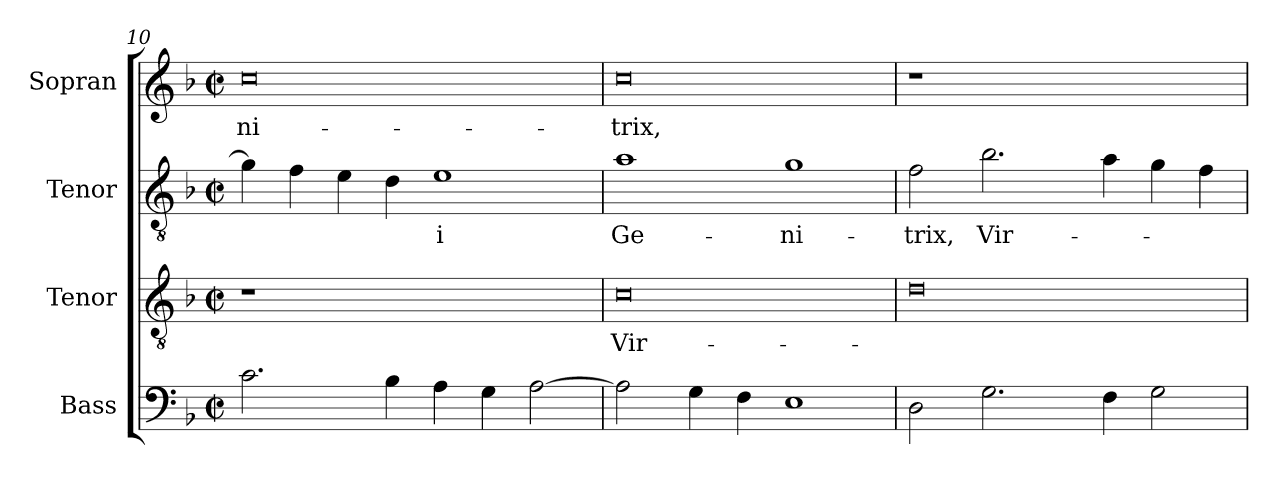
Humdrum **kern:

**kern	**kern	**text	**kern	**text	**kern	**text
*part4	*part3	*part3	*part2	*part2	*part1	*part1
*staff4	*staff3	*staff3	*staff2	*staff2	*staff1	*staff1
*I"Bass	*I"Tenor	*	*I"Tenor	*	*I"Sopran	*
*	*I'Tenor	*	*	*	*	*
*clefF4	*clefGv2	*	*clefGv2	*	*clefG2	*
*	*ITrd7c12	*	*ITrd7c12	*	*	*
*k[b-]	*k[b-]	*	*k[b-]	*	*k[b-]	*
*F:	*F:	*	*F:	*	*F:	*
*M2/2	*M2/2	*	*M2/2	*	*M2/2	*
*met(c|)	*met(c|)	*	*met(c|)	*	*met(c|)	*
=10	=10	=10	=10	=10	=10	=10
!	!LO:N:vis=1	!	!	!	!	!
!	!	!	!	!	!	!LO:LY:b:color=#000000
2.ci\	1r	.	4Gi\]	.	0cci	-ni-
.	.	.	4Fi\	.	.	.
.	.	.	4Ei\	.	.	.
4B-i\	.	.	4Di\	.	.	.
!	!	!	!	!LO:LY:b:color=#000000	!	!
4Ai\	1ryy	.	1Ei	-i	.	.
4Gi\	.	.	.	.	.	.
[>2Ai\	.	.	.	.	.	.
=11	=11	=11	=11	=11	=11	=11
!	!	!LO:LY:b:color=#000000	!	!	!	!
!	!	!	!	!LO:LY:b:color=#000000	!	!
!	!	!	!	!	!	!LO:LY:b:color=#000000
2Ai\]	0Ci	Vir-	1Ai	Ge-	0cci	-trix,
4Gi\	.	.	.	.	.	.
4Fi\	.	.	.	.	.	.
!	!	!	!	!LO:LY:b:color=#000000	!	!
1Ei	.	.	1Gi	-ni-	.	.
=12	=12	=12	=12	=12	=12	=12
!	!	!	!	!LO:LY:b:color=#000000	!LO:N:vis=1	!
2Di\	0Di	.	2Fi\	-trix,	1r	.
!	!	!	!	!LO:LY:b:color=#000000	!	!
2.Gi\	.	.	2.B-i\	Vir-	.	.
.	.	.	.	.	1ryy	.
4Fi\	.	.	4Ai\	.	.	.
2Gi\	.	.	4Gi\	.	.	.
.	.	.	4Fi\	.	.	.
=	=	=	=	=	=	=
*-	*-	*-	*-	*-	*-	*-
